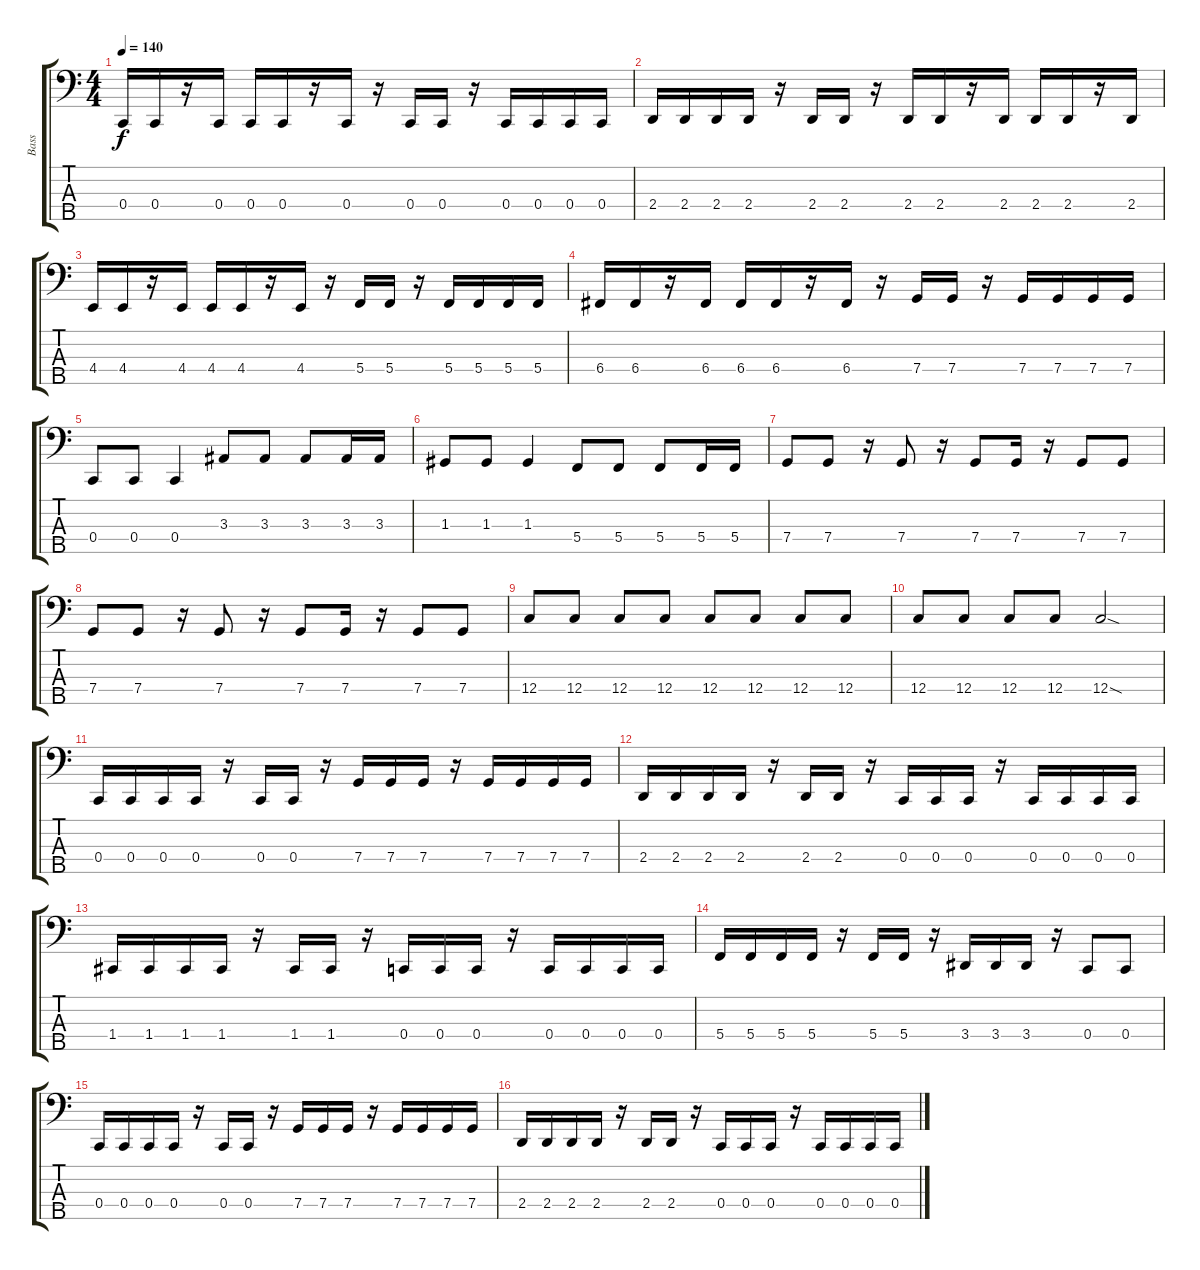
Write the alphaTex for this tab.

\track ("Bass" "Bass") {instrument electricbasspick}
\staff {score tabs}
\tuning (F2 C2 G1 C1 A0) {hide}
\ts (4 4)
\tempo 140
\clef f4
\ks c
0.4.16{dy f} 0.4.16 r.16 0.4.16 0.4.16 0.4.16 r.16 0.4.16 r.16 0.4.16 0.4.16 r.16 0.4.16 0.4.16 0.4.16 0.4.16 |
2.4.16 2.4.16 2.4.16 2.4.16 r.16 2.4.16 2.4.16 r.16 2.4.16 2.4.16 r.16 2.4.16 2.4.16 2.4.16 r.16 2.4.16 |
4.4.16 4.4.16 r.16 4.4.16 4.4.16 4.4.16 r.16 4.4.16 r.16 5.4.16 5.4.16 r.16 5.4.16 5.4.16 5.4.16 5.4.16 |
6.4.16 6.4.16 r.16 6.4.16 6.4.16 6.4.16 r.16 6.4.16 r.16 7.4.16 7.4.16 r.16 7.4.16 7.4.16 7.4.16 7.4.16 |
0.4.8 0.4.8 0.4.4 3.3.8 3.3.8 3.3.8 3.3.16 3.3.16 |
1.3.8 1.3.8 1.3.4 5.4.8 5.4.8 5.4.8 5.4.16 5.4.16 |
7.4.8 7.4.8 r.16 7.4.8 r.16 7.4.8 7.4.16 r.16 7.4.8 7.4.8 |
7.4.8 7.4.8 r.16 7.4.8 r.16 7.4.8 7.4.16 r.16 7.4.8 7.4.8 |
12.4.8 12.4.8 12.4.8 12.4.8 12.4.8 12.4.8 12.4.8 12.4.8 |
12.4.8 12.4.8 12.4.8 12.4.8 12.4{sod}.2 |
0.4.16 0.4.16 0.4.16 0.4.16 r.16 0.4.16 0.4.16 r.16 7.4.16 7.4.16 7.4.16 r.16 7.4.16 7.4.16 7.4.16 7.4.16 |
2.4.16 2.4.16 2.4.16 2.4.16 r.16 2.4.16 2.4.16 r.16 0.4.16 0.4.16 0.4.16 r.16 0.4.16 0.4.16 0.4.16 0.4.16 |
1.4.16 1.4.16 1.4.16 1.4.16 r.16 1.4.16 1.4.16 r.16 0.4.16 0.4.16 0.4.16 r.16 0.4.16 0.4.16 0.4.16 0.4.16 |
5.4.16 5.4.16 5.4.16 5.4.16 r.16 5.4.16 5.4.16 r.16 3.4.16 3.4.16 3.4.16 r.16 0.4.8 0.4.8 |
0.4.16 0.4.16 0.4.16 0.4.16 r.16 0.4.16 0.4.16 r.16 7.4.16 7.4.16 7.4.16 r.16 7.4.16 7.4.16 7.4.16 7.4.16 |
2.4.16 2.4.16 2.4.16 2.4.16 r.16 2.4.16 2.4.16 r.16 0.4.16 0.4.16 0.4.16 r.16 0.4.16 0.4.16 0.4.16 0.4.16
